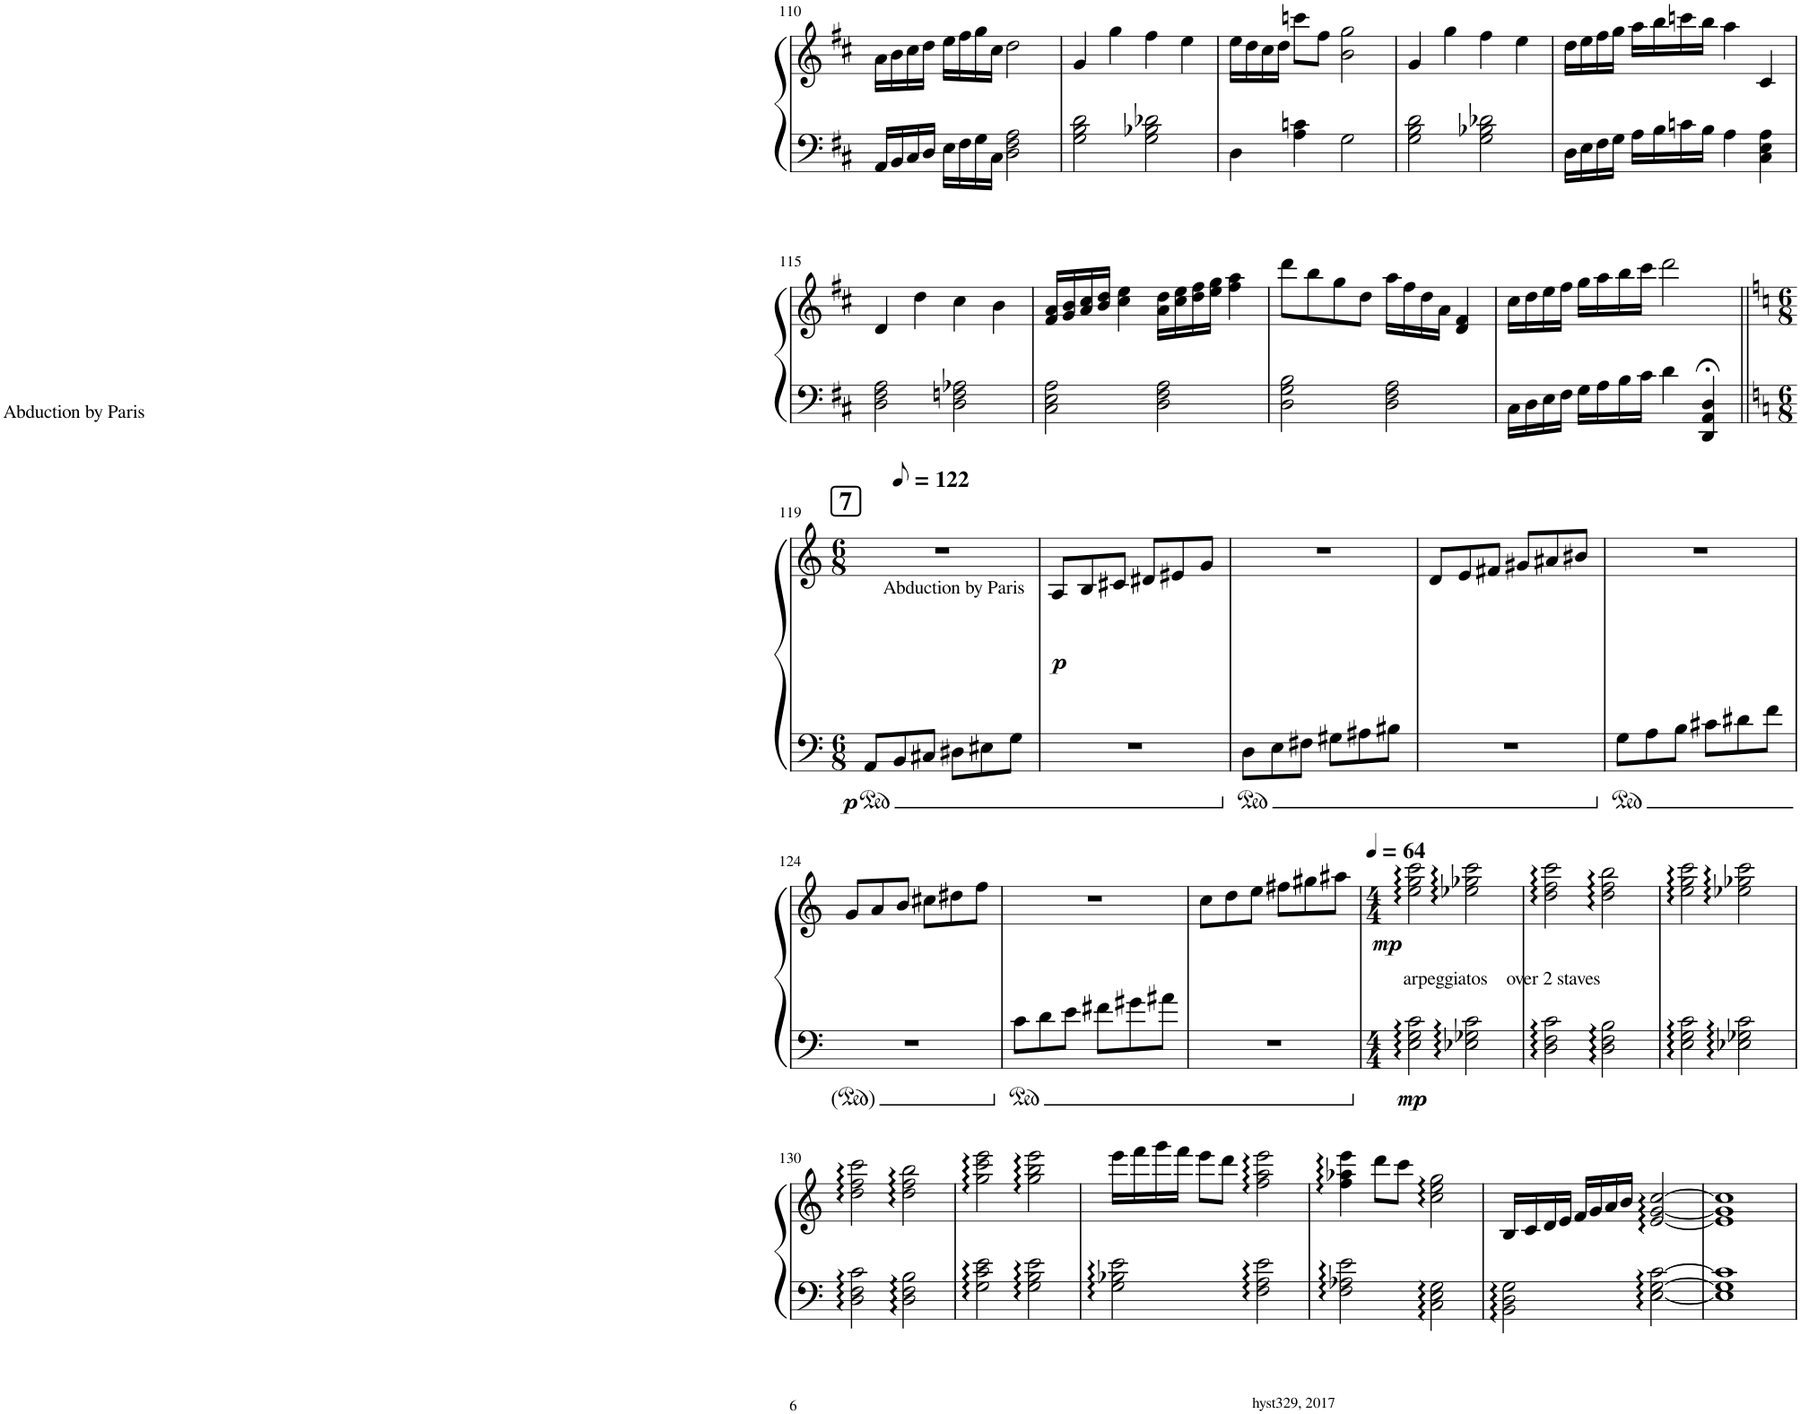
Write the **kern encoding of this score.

**kern	**kern	**dynam
*part1	*part1	*part1
*staff2	*staff1	*staff1/2
*I"Piano	*	*
*I'Pno.	*	*
!!LO:PB:g=z
*clefF4	*clefG2	*
*k[f#c#]	*k[f#c#]	*
*M4/4	*M4/4	*
=110	=110	=110
16AA/LL	16a\LL	.
16BB/	16b\	.
16C#/	16cc#\	.
16D/JJ	16dd\JJ	.
16E\LL	16ee\LL	.
16F#\	16ff#\	.
16G\	16gg\	.
16C#\JJ	16cc#\JJ	.
2D\ 2F#\ 2A\	2dd\	.
=111	=111	=111
2G\ 2B\ 2d\	4g/	.
.	4gg\	.
2G\ 2B-X\ 2d-X\	4ff#\	.
.	4ee\	.
=112	=112	=112
4D\	16ee\LL	.
.	16dd\	.
.	16cc#\	.
.	16dd\JJ	.
4A\ 4cn\	8cccn\L	.
.	8ff#\J	.
2G\	2b\ 2gg\	.
=113	=113	=113
2G\ 2B\ 2d\	4g/	.
.	4gg\	.
2G\ 2B-X\ 2d-X\	4ff#\	.
.	4ee\	.
=114	=114	=114
16D\LL	16dd\LL	.
16E\	16ee\	.
16F#\	16ff#\	.
16G\JJ	16gg\JJ	.
16A\LL	16aa\LL	.
16B\	16bb\	.
16cn\	16cccn\	.
16B\JJ	16bb\JJ	.
4A\	4aa\	.
4C#\ 4E\ 4A\	4c#/	.
!!LO:LB:g=z
=115	=115	=115
2D\ 2F#\ 2A\	4d/	.
.	4dd\	.
2D\ 2Fn\ 2A-X\	4cc#\	.
.	4b\	.
=116	=116	=116
2C#\ 2E\ 2A\	16f#/ 16a/LL	.
.	16g/ 16b/	.
.	16a/ 16cc#/	.
.	16b/ 16dd/JJ	.
.	4cc#\ 4ee\	.
2D\ 2F#\ 2A\	16a\ 16dd\LL	.
.	16cc#\ 16ee\	.
.	16dd\ 16ff#\	.
.	16ee\ 16gg\JJ	.
.	4ff#\ 4aa\	.
=117	=117	=117
2D\ 2G\ 2B\	8ddd\L	.
.	8bb\	.
.	8gg\	.
.	8dd\J	.
2D\ 2F#\ 2A\	16aa\LL	.
.	16ff#\	.
.	16dd\	.
.	16a\JJ	.
.	4d/ 4f#/	.
=118	=118	=118
16C#\LL	16cc#\LL	.
16D\	16dd\	.
16E\	16ee\	.
16F#\JJ	16ff#\JJ	.
16G\LL	16gg\LL	.
16A\	16aa\	.
16B\	16bb\	.
16c#\JJ	16ccc#\JJ	.
4d\	2ddd\	.
4DD/;< 4AA/;< 4D/;<	.	.
!!LO:LB:g=z
=119||	=119||	=119||
!!LO:REH:place=s1:a:B:cj:fs=14:t=7
*k[]	*k[]	*
*M6/8	*M6/8	*
*	*MM61	*
!	!LO:TX:a:t=Abduction by Paris	!
!LO:TX:a:t=Abduction by Paris	!	!
!	!	!LO:DY:b=2
8AA/L	2.r	p
8BB/	.	.
8C#X/J	.	.
8D#X\L	.	.
8E#X\	.	.
8G\J	.	.
=120	=120	=120
!	!	!LO:DY:b
2.r	8A/L	p
.	8B/	.
.	8c#X/J	.
.	8d#X/L	.
.	8e#X/	.
.	8g/J	.
=121	=121	=121
8D\L	2.r	.
8E\	.	.
8F#X\J	.	.
8G#X\L	.	.
8A#X\	.	.
8B#X\J	.	.
=122	=122	=122
2.r	8d/L	.
.	8e/	.
.	8f#X/J	.
.	8g#X/L	.
.	8a#X/	.
.	8b#X/J	.
=123	=123	=123
8G\L	2.r	.
8A\	.	.
8B\J	.	.
8c#X\L	.	.
8d#X\	.	.
8f\J	.	.
!!LO:LB:g=z
=124	=124	=124
2.r	8g/L	.
.	8a/	.
.	8b/J	.
.	8cc#X\L	.
.	8dd#X\	.
.	8ff\J	.
=125	=125	=125
8c\L	2.r	.
8d\	.	.
8e\J	.	.
8f#X\L	.	.
8g#X\	.	.
8a#X\J	.	.
=126	=126	=126
2.r	8cc\L	.
.	8dd\	.
.	8ee\J	.
.	8ff#X\L	.
.	8gg#X\	.
.	8aa#X\J	.
=127	=127	=127
*M4/4	*M4/4	*
*	*MM64	*
!LO:TX:a:t=arpeggiatos    over 2 staves	!	!
!	!	!LO:DY:b=2
!	!	!LO:DY:n=1:b
2E\:: 2G\:: 2c\::	2ee\ 2gg\ 2ccc\	mp mp
2E-X\:: 2G-X\:: 2c\::	2ee-X\ 2gg-X\ 2ccc\	.
=128	=128	=128
2D\:: 2F\:: 2c\::	2dd\ 2ff\ 2ccc\	.
2D\:: 2F\:: 2B\::	2dd\ 2ff\ 2bb\	.
=129	=129	=129
2E\:: 2G\:: 2c\::	2ee\ 2gg\ 2ccc\	.
2E-X\:: 2G-X\:: 2c\::	2ee-X\ 2gg-X\ 2ccc\	.
!!LO:LB:g=z
=130	=130	=130
2D\:: 2F\:: 2c\::	2dd\ 2ff\ 2ccc\	.
2D\:: 2F\:: 2B\::	2dd\ 2ff\ 2bb\	.
=131	=131	=131
2G\:: 2c\:: 2e\::	2gg\ 2ccc\ 2eee\	.
2G\:: 2B\:: 2e\::	2gg\ 2bb\ 2eee\	.
=132	=132	=132
2G\ 2B-X\ 2e\	16eee\LL	.
.	16fff\	.
.	16ggg\	.
.	16fff\JJ	.
.	8eee\L	.
.	8ddd\J	.
2F\:: 2A\:: 2e\::	2ff\ 2aa\ 2eee\	.
=133	=133	=133
2F\:: 2A-X\:: 2e\::	4ff\ 4aa-X\ 4eee\	.
.	8ddd\L	.
.	8ccc\J	.
2C\:: 2E\:: 2G\::	2cc\ 2ee\ 2gg\	.
=134	=134	=134
2BB\ 2D\ 2G\	16B/LL	.
.	16c/	.
.	16d/	.
.	16e/JJ	.
.	16f/LL	.
.	16g/	.
.	16a/	.
.	16b/JJ	.
[2E\:: [2G\:: [2c\::	[2e/ [2g/ [2cc/	.
=135	=135	=135
1E] 1G] 1c]	1e] 1g] 1cc]	.
=	=	=
*-	*-	*-
